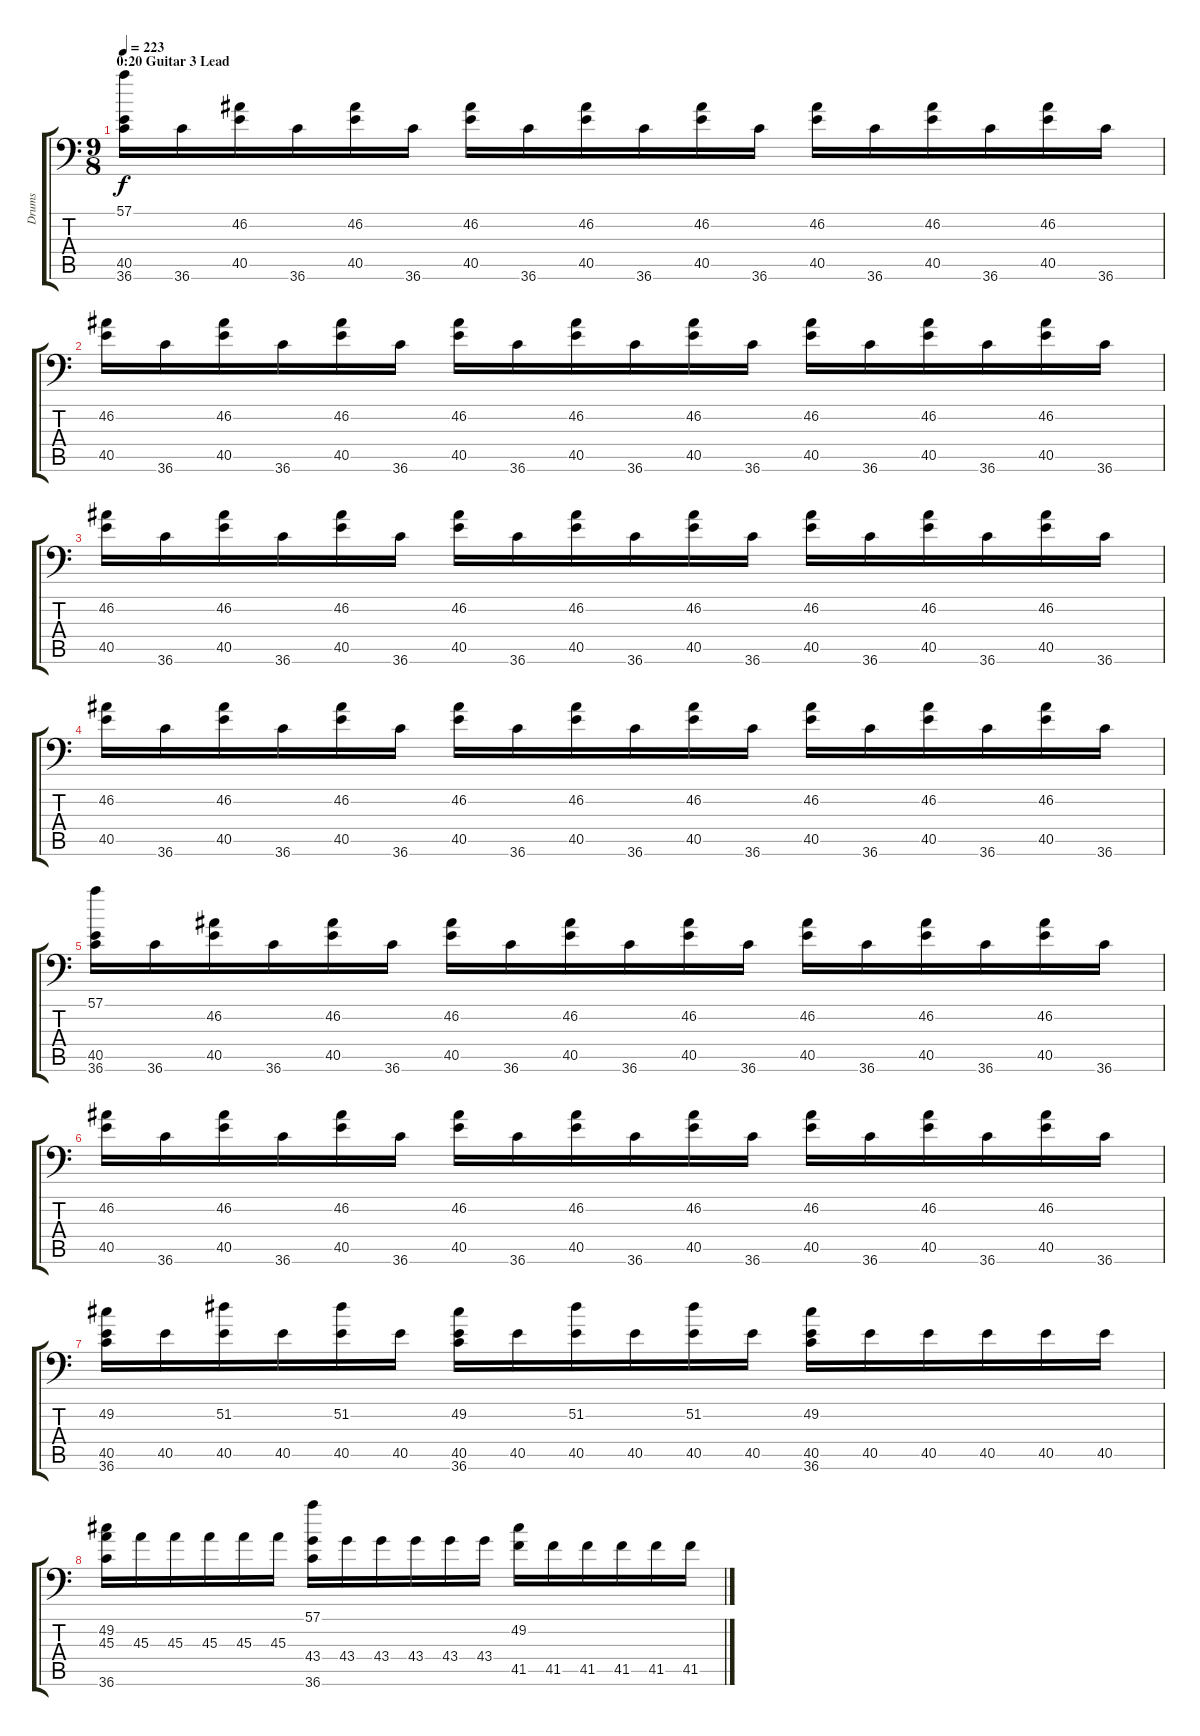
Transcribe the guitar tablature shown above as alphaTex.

\track ("Drums" "Drums") {instrument acousticgrandpiano}
\staff {score tabs}
\tuning (C-1 C-1 C-1 C-1 C-1 C-1) {hide}
\ts (9 8)
\section ("" "0:20 Guitar 3 Lead")
\tempo 223
\clef f4
\ks c
(57.1 40.5 36.6).16{dy f} 36.6.16 (46.2 40.5).16 36.6.16 (46.2 40.5).16 36.6.16 (46.2 40.5).16 36.6.16 (46.2 40.5).16 36.6.16 (46.2 40.5).16 36.6.16 (46.2 40.5).16 36.6.16 (46.2 40.5).16 36.6.16 (46.2 40.5).16 36.6.16 |
(46.2 40.5).16 36.6.16 (46.2 40.5).16 36.6.16 (46.2 40.5).16 36.6.16 (46.2 40.5).16 36.6.16 (46.2 40.5).16 36.6.16 (46.2 40.5).16 36.6.16 (46.2 40.5).16 36.6.16 (46.2 40.5).16 36.6.16 (46.2 40.5).16 36.6.16 |
(46.2 40.5).16 36.6.16 (46.2 40.5).16 36.6.16 (46.2 40.5).16 36.6.16 (46.2 40.5).16 36.6.16 (46.2 40.5).16 36.6.16 (46.2 40.5).16 36.6.16 (46.2 40.5).16 36.6.16 (46.2 40.5).16 36.6.16 (46.2 40.5).16 36.6.16 |
(46.2 40.5).16 36.6.16 (46.2 40.5).16 36.6.16 (46.2 40.5).16 36.6.16 (46.2 40.5).16 36.6.16 (46.2 40.5).16 36.6.16 (46.2 40.5).16 36.6.16 (46.2 40.5).16 36.6.16 (46.2 40.5).16 36.6.16 (46.2 40.5).16 36.6.16 |
(57.1 40.5 36.6).16 36.6.16 (46.2 40.5).16 36.6.16 (46.2 40.5).16 36.6.16 (46.2 40.5).16 36.6.16 (46.2 40.5).16 36.6.16 (46.2 40.5).16 36.6.16 (46.2 40.5).16 36.6.16 (46.2 40.5).16 36.6.16 (46.2 40.5).16 36.6.16 |
(46.2 40.5).16 36.6.16 (46.2 40.5).16 36.6.16 (46.2 40.5).16 36.6.16 (46.2 40.5).16 36.6.16 (46.2 40.5).16 36.6.16 (46.2 40.5).16 36.6.16 (46.2 40.5).16 36.6.16 (46.2 40.5).16 36.6.16 (46.2 40.5).16 36.6.16 |
(49.2 40.5 36.6).16 40.5.16 (51.2 40.5).16 40.5.16 (51.2 40.5).16 40.5.16 (49.2 40.5 36.6).16 40.5.16 (51.2 40.5).16 40.5.16 (51.2 40.5).16 40.5.16 (49.2 40.5 36.6).16 40.5.16 40.5.16 40.5.16 40.5.16 40.5.16 |
(49.2 45.3 36.6).16 45.3.16 45.3.16 45.3.16 45.3.16 45.3.16 (57.1 43.4 36.6).16 43.4.16 43.4.16 43.4.16 43.4.16 43.4.16 (49.2 41.5).16 41.5.16 41.5.16 41.5.16 41.5.16 41.5.16
